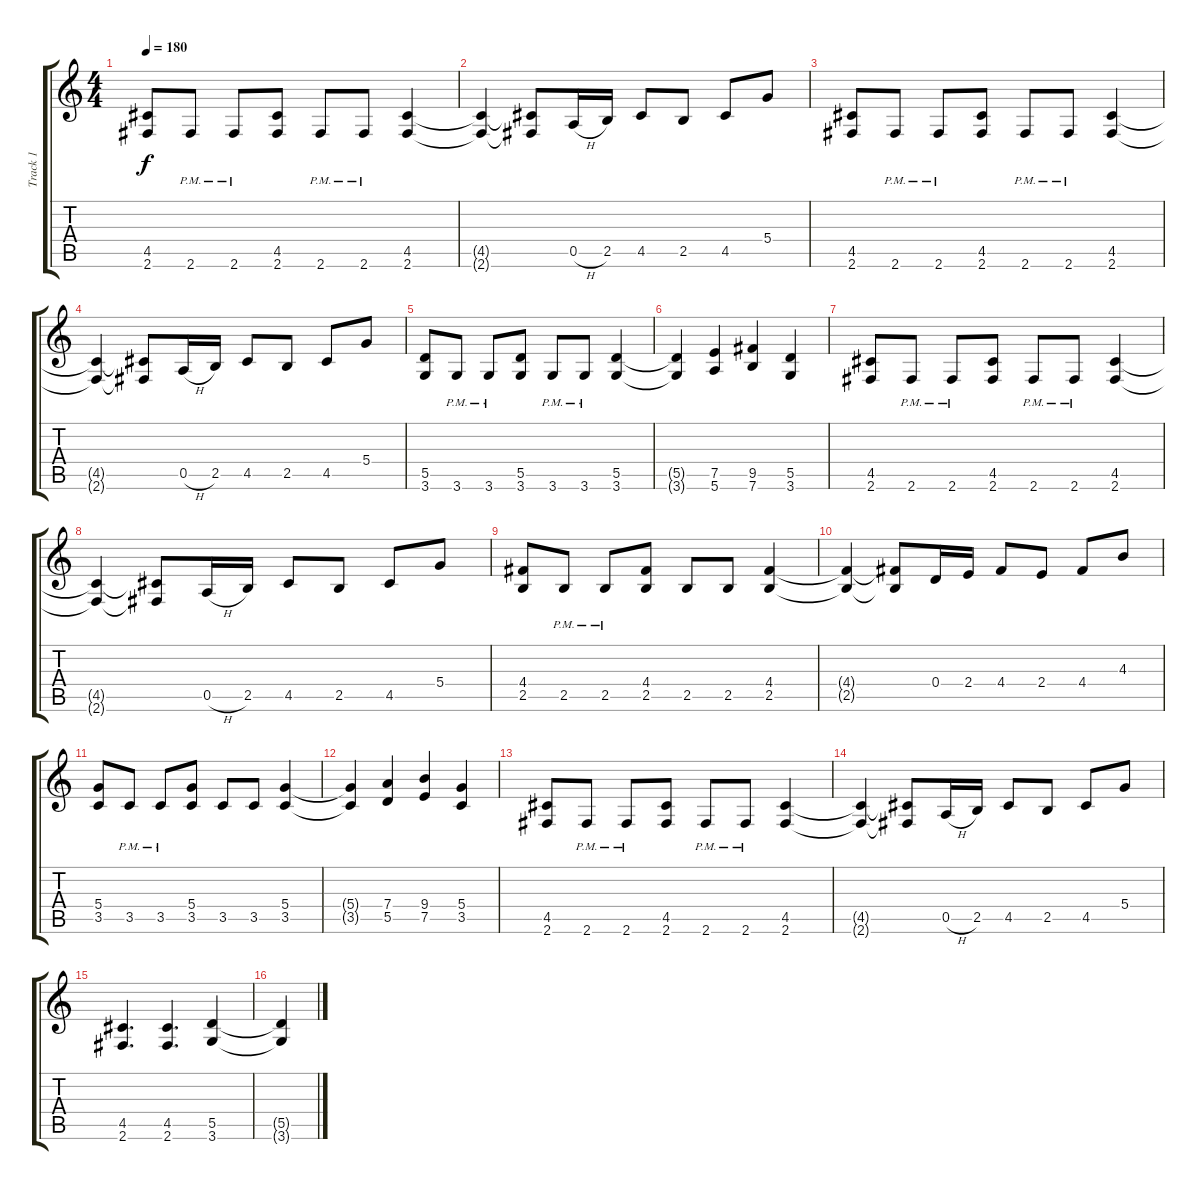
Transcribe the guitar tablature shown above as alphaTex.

\track ("Track 1" "Track 1") {instrument overdrivenguitar}
\staff {score tabs}
\tuning (E4 B3 G3 D3 A2 E2) {hide}
\ts (4 4)
\tempo 180
\clef g2
\ks c
(4.5 2.6).8{dy f} 2.6{pm}.8 2.6{pm}.8 (4.5 2.6).8 2.6{pm}.8 2.6{pm}.8 (4.5 2.6).4 |
(4.5{t} 2.6{t}).4 (4.5{t} 2.6{t}).8 0.5{h}.16 2.5.16 4.5.8 2.5.8 4.5.8 5.4.8 |
(4.5 2.6).8 2.6{pm}.8 2.6{pm}.8 (4.5 2.6).8 2.6{pm}.8 2.6{pm}.8 (4.5 2.6).4 |
(4.5{t} 2.6{t}).4 (4.5{t} 2.6{t}).8 0.5{h}.16 2.5.16 4.5.8 2.5.8 4.5.8 5.4.8 |
(5.5 3.6).8 3.6{pm}.8 3.6{pm}.8 (5.5 3.6).8 3.6{pm}.8 3.6{pm}.8 (5.5 3.6).4 |
(5.5{t} 3.6{t}).4 (7.5 5.6).4 (9.5 7.6).4 (5.5 3.6).4 |
(4.5 2.6).8 2.6{pm}.8 2.6{pm}.8 (4.5 2.6).8 2.6{pm}.8 2.6{pm}.8 (4.5 2.6).4 |
(4.5{t} 2.6{t}).4 (4.5{t} 2.6{t}).8 0.5{h}.16 2.5.16 4.5.8 2.5.8 4.5.8 5.4.8 |
(4.4 2.5).8 2.5{pm}.8 2.5{pm}.8 (4.4 2.5).8 2.5.8 2.5.8 (4.4 2.5).4 |
(4.4{t} 2.5{t}).4 (4.4{t} 2.5{t}).8 0.4.16 2.4.16 4.4.8 2.4.8 4.4.8 4.3.8 |
(5.4 3.5).8 3.5{pm}.8 3.5{pm}.8 (5.4 3.5).8 3.5.8 3.5.8 (5.4 3.5).4 |
(5.4{t} 3.5{t}).4 (7.4 5.5).4 (9.4 7.5).4 (5.4 3.5).4 |
(4.5 2.6).8 2.6{pm}.8 2.6{pm}.8 (4.5 2.6).8 2.6{pm}.8 2.6{pm}.8 (4.5 2.6).4 |
(4.5{t} 2.6{t}).4 (4.5{t} 2.6{t}).8 0.5{h}.16 2.5.16 4.5.8 2.5.8 4.5.8 5.4.8 |
(4.5 2.6).4{d} (4.5 2.6).4{d} (5.5 3.6).4 |
(5.5{t} 3.6{t}).4
